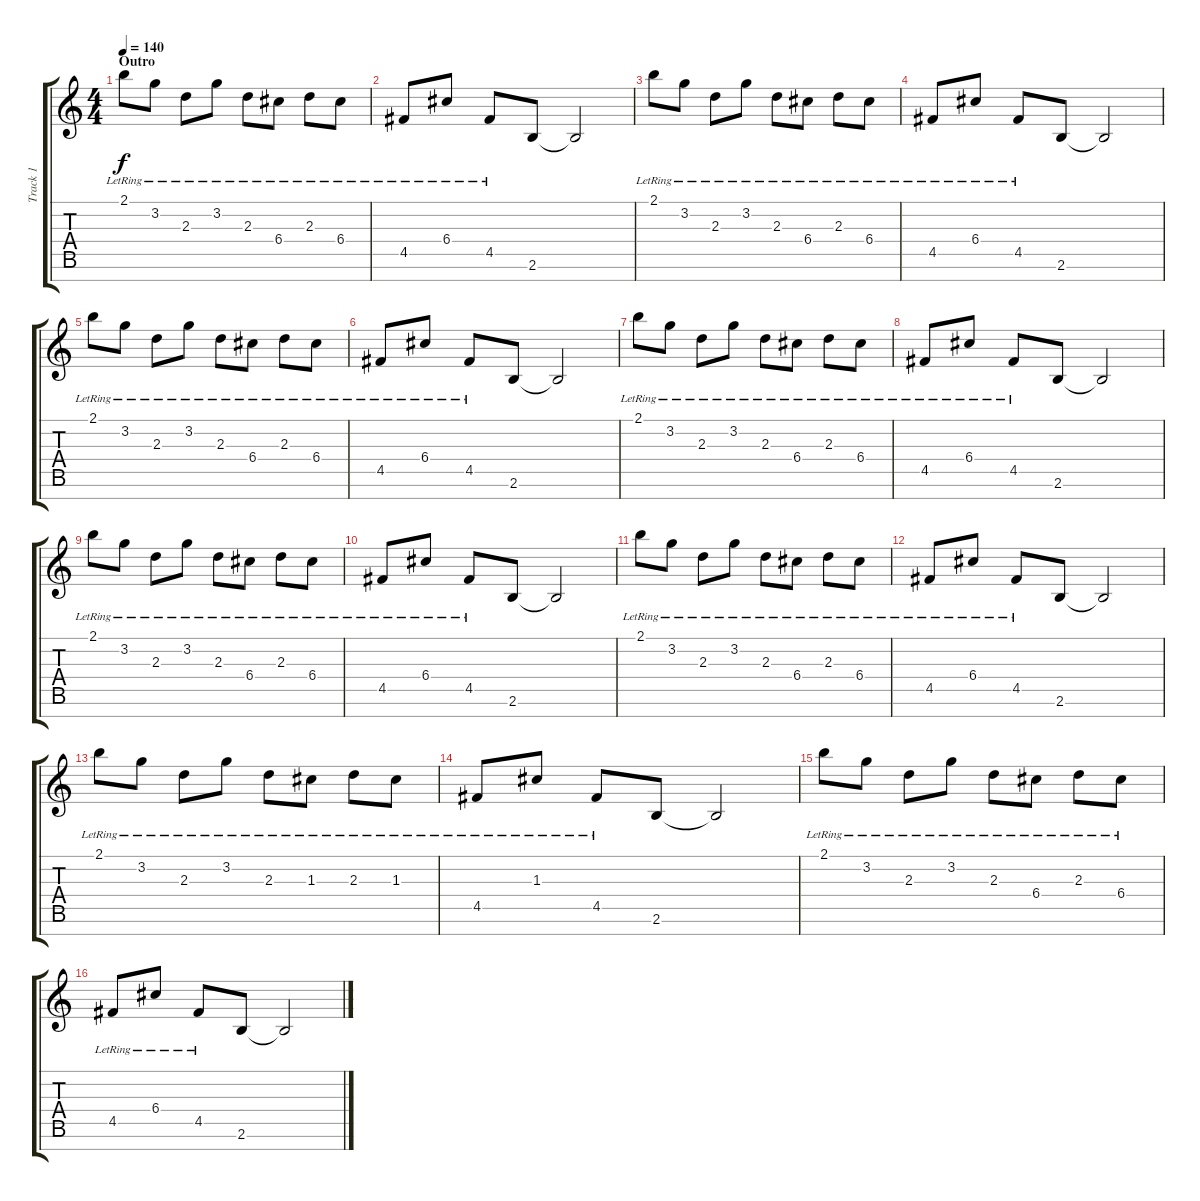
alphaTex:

\track ("Track 1" "Track 1") {instrument distortionguitar}
\staff {score tabs}
\tuning (A4 E4 C4 G3 D3 A2 D2) {hide}
\ts (4 4)
\section ("" "Outro")
\tempo 140
\clef g2
\ks c
2.1{lr}.8{dy f} 3.2{lr}.8 2.3{lr}.8 3.2{lr}.8 2.3{lr}.8 6.4{lr}.8 2.3{lr}.8 6.4{lr}.8 |
4.5{lr}.8 6.4{lr}.8 4.5{lr}.8 2.6.8 2.6{t}.2 |
2.1{lr}.8 3.2{lr}.8 2.3{lr}.8 3.2{lr}.8 2.3{lr}.8 6.4{lr}.8 2.3{lr}.8 6.4{lr}.8 |
4.5{lr}.8 6.4{lr}.8 4.5{lr}.8 2.6.8 2.6{t}.2 |
2.1{lr}.8 3.2{lr}.8 2.3{lr}.8 3.2{lr}.8 2.3{lr}.8 6.4{lr}.8 2.3{lr}.8 6.4{lr}.8 |
4.5{lr}.8 6.4{lr}.8 4.5{lr}.8 2.6.8 2.6{t}.2 |
2.1{lr}.8 3.2{lr}.8 2.3{lr}.8 3.2{lr}.8 2.3{lr}.8 6.4{lr}.8 2.3{lr}.8 6.4{lr}.8 |
4.5{lr}.8 6.4{lr}.8 4.5{lr}.8 2.6.8 2.6{t}.2 |
2.1{lr}.8 3.2{lr}.8 2.3{lr}.8 3.2{lr}.8 2.3{lr}.8 6.4{lr}.8 2.3{lr}.8 6.4{lr}.8 |
4.5{lr}.8 6.4{lr}.8 4.5{lr}.8 2.6.8 2.6{t}.2 |
2.1{lr}.8 3.2{lr}.8 2.3{lr}.8 3.2{lr}.8 2.3{lr}.8 6.4{lr}.8 2.3{lr}.8 6.4{lr}.8 |
4.5{lr}.8 6.4{lr}.8 4.5{lr}.8 2.6.8 2.6{t}.2 |
2.1{lr}.8 3.2{lr}.8 2.3{lr}.8 3.2{lr}.8 2.3{lr}.8 1.3{lr}.8 2.3{lr}.8 1.3{lr}.8 |
4.5{lr}.8 1.3{lr}.8 4.5{lr}.8 2.6.8 2.6{t}.2 |
2.1{lr}.8 3.2{lr}.8 2.3{lr}.8 3.2{lr}.8 2.3{lr}.8 6.4{lr}.8 2.3{lr}.8 6.4{lr}.8 |
4.5{lr}.8 6.4{lr}.8 4.5{lr}.8 2.6.8 2.6{t}.2
